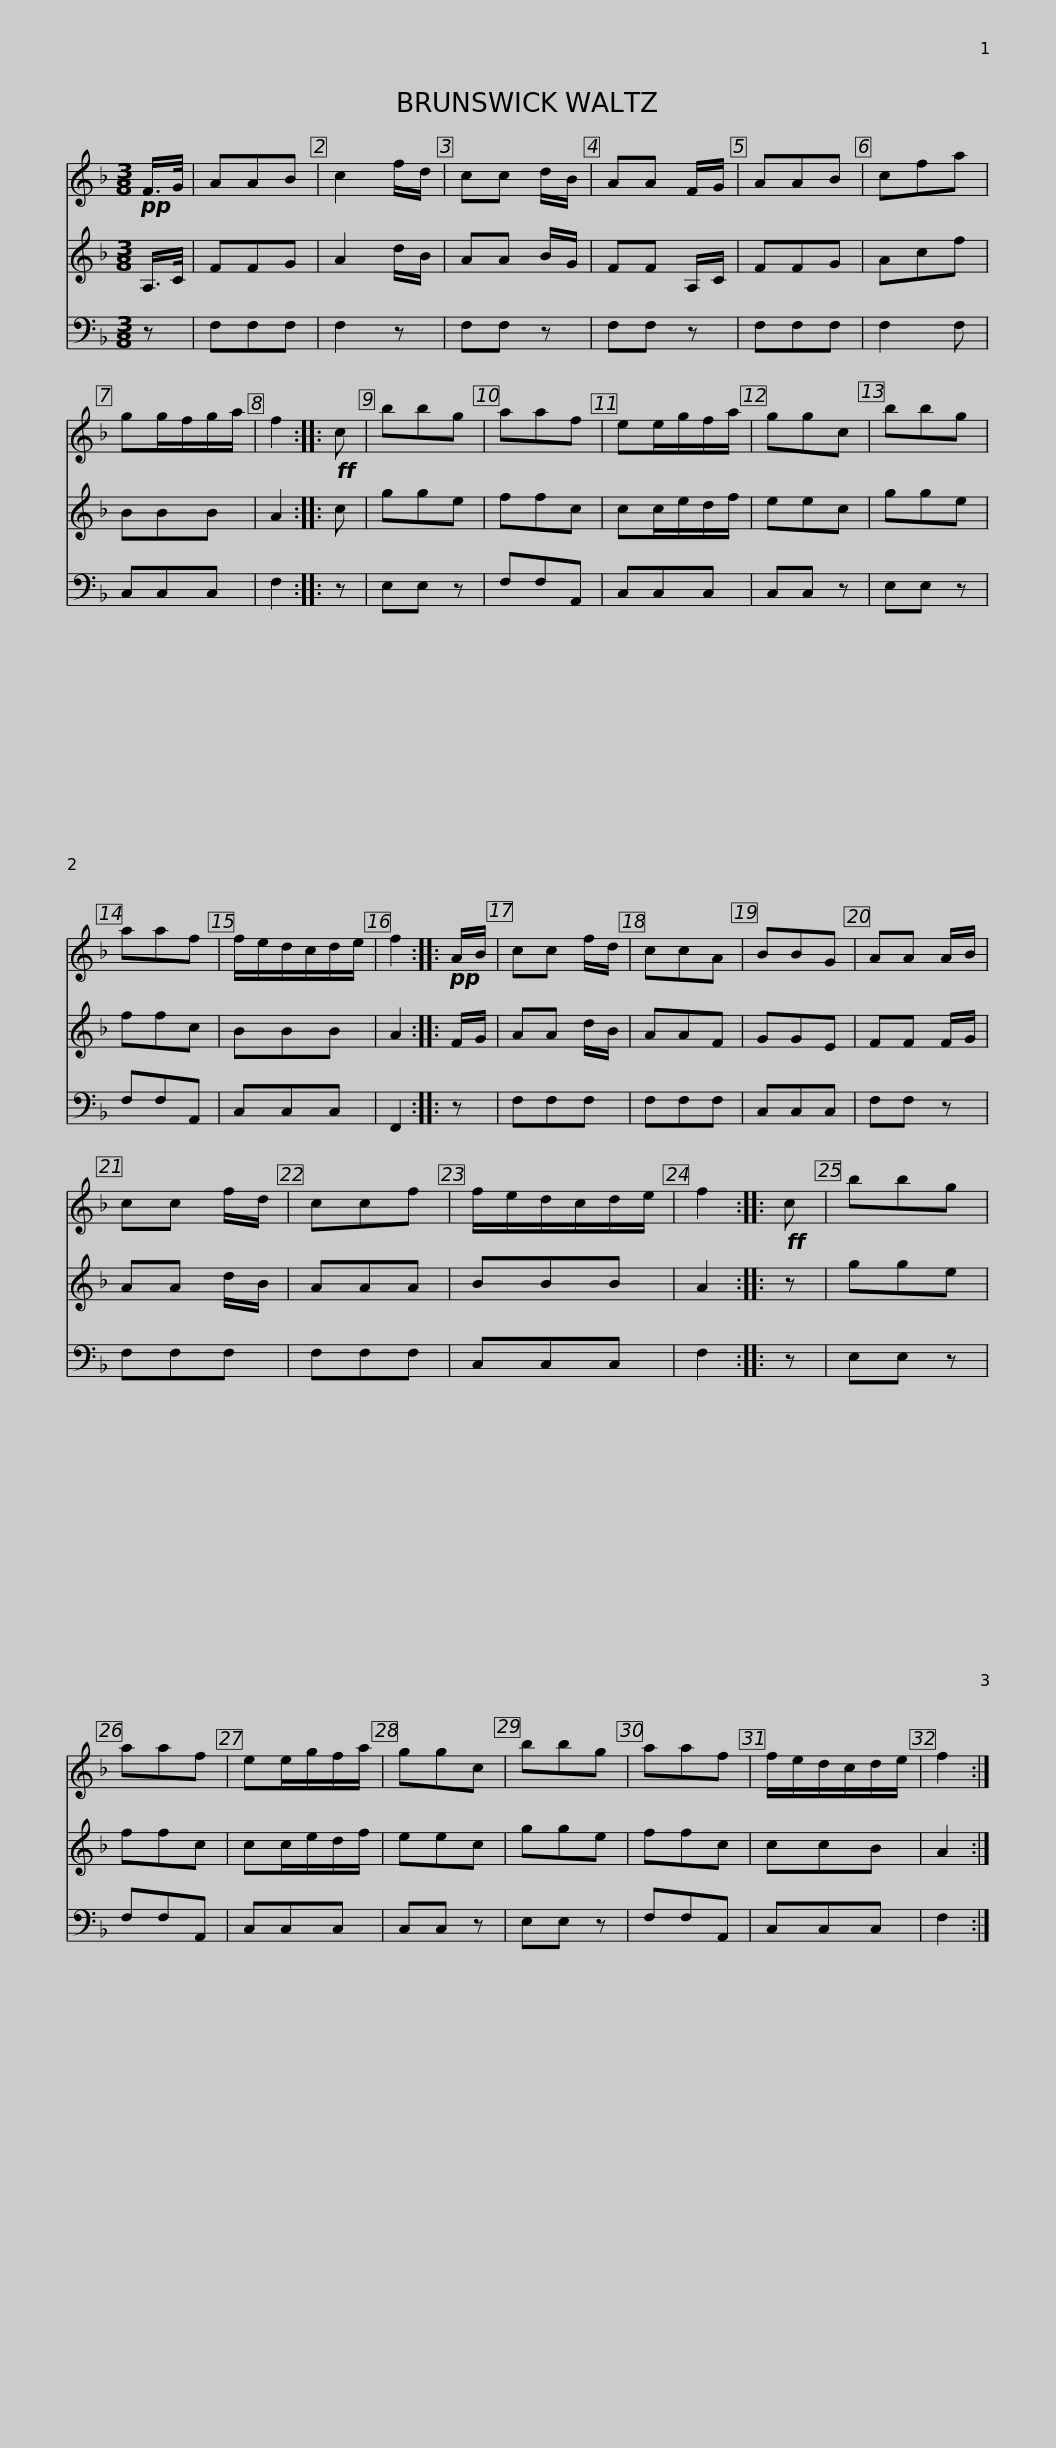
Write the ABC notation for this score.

X:1
%%score 1 2 3
L:1/8
M:3/8
I:linebreak $
K:F
V:1 treble
V:2 treble
V:3 bass
V:1
!pp! F/>G/ | AAB | c2 f/d/ | cc d/B/ | AA F/G/ | %5
 AAB | cfa | gg/f/g/a/ | f2 ::!ff! c | %10
 bbg | aaf |$ ee/g/f/a/ | ggc | bbg | %15
 aaf | f/e/d/c/d/e/ | f2 ::!pp! A/B/ | cc f/d/ | %20
 ccA | BBG | AA A/B/ | cc f/d/ |$ ccf | %25
 f/e/d/c/d/e/ | f2 ::!ff! c | bbg | aaf | %30
 ee/g/f/a/ | ggc | bbg | aaf | f/e/d/c/d/e/ | %35
 f2 :| %36
V:2
 A,/>C/ | FFG | A2 d/B/ | AA B/G/ | FF A,/C/ | %5
 FFG | Acf | BBB | A2 :: c | %10
 gge | ffc |$ cc/e/d/f/ | eec | gge | %15
 ffc | BBB | A2 :: F/G/ | AA d/B/ | %20
 AAF | GGE | FF F/G/ | AA d/B/ |$ AAA | %25
 BBB | A2 :: z | gge | ffc | %30
 cc/e/d/f/ | eec | gge | ffc | ccB | %35
 A2 :| %36
V:3
 z | F,F,F, | F,2 z | F,F, z | F,F, z | %5
 F,F,F, | F,2 F, | C,C,C, | F,2 :: z | %10
 E,E, z | F,F,A,, |$ C,C,C, | C,C, z | E,E, z | %15
 F,F,A,, | C,C,C, | F,,2 :: z | F,F,F, | %20
 F,F,F, | C,C,C, | F,F, z | F,F,F, |$ F,F,F, | %25
 C,C,C, | F,2 :: z | E,E, z | F,F,A,, | %30
 C,C,C, | C,C, z | E,E, z | F,F,A,, | C,C,C, | %35
 F,2 :| %36
